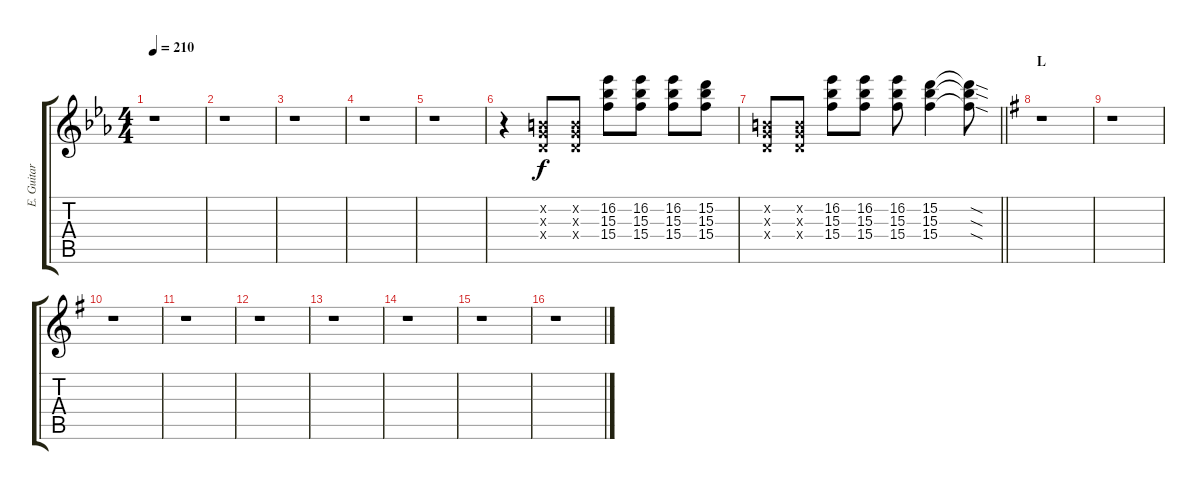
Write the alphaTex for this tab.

\track ("E. Guitar I" "E. Guitar ") {instrument overdrivenguitar}
\staff {score tabs}
\tuning (E4 B3 G3 D3 A2 D2) {hide}
\ts (4 4)
\tempo 210
\clef g2
\ks eb
r.1{dy fff} |
r.1 |
r.1 |
r.1 |
r.1 |
r.4 (0.2{x} 0.3{x} 0.4{x}).8{dy f} (0.2{x} 0.3{x} 0.4{x}).8 (16.2 15.3 15.4).8 (16.2 15.3 15.4).8 (16.2 15.3 15.4).8 (15.2 15.3 15.4).8 |
\barLineRight lightlight
(0.2{x} 0.3{x} 0.4{x}).8 (0.2{x} 0.3{x} 0.4{x}).8 (16.2 15.3 15.4).8 (16.2 15.3 15.4).8 (16.2 15.3 15.4).8 (15.2 15.3 15.4).4 (15.2{sod t} 15.3{sod t} 15.4{sod t}).8 |
\section ("" "L")
\ks g
r.1 |
r.1 |
r.1 |
r.1 |
r.1 |
r.1 |
r.1 |
r.1 |
r.1
